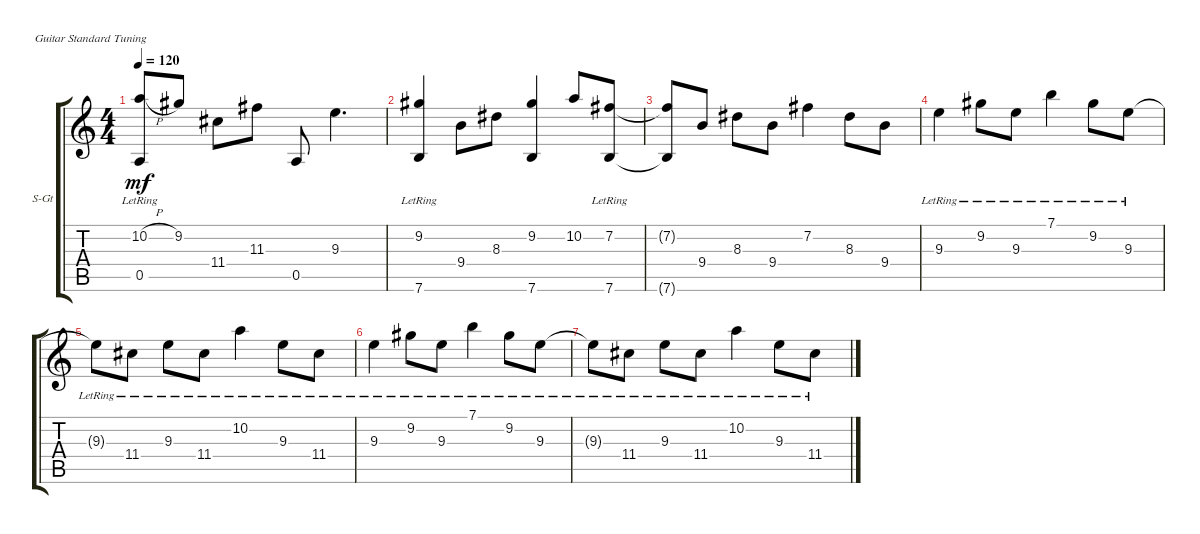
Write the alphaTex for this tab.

\defaultSystemsLayout 4
\bracketExtendMode groupsimilarinstruments
\firstSystemTrackNameOrientation horizontal
\otherSystemsTrackNameOrientation horizontal
\track ("Steel Guitar" "S-Gt") {instrument acousticguitarsteel}
\staff {score tabs}
\tuning (E4 B3 G3 D3 A2 E2)
\ts (4 4)
\tempo 120
\clef g2
\ks c
(10.2{h lr} 0.5{lr}).8{dy mf} 9.2.8 11.4.8 11.3.8 0.5.8 9.3.4{d} |
(7.6{lr} 9.2{lr}).4 9.4.8 8.3.8 (9.2 7.6).4 10.2.8 (7.2{lr} 7.6{lr}).8 |
(7.6{t} 7.2{t}).8 9.4.8 8.3.8 9.4.8 7.2.4 8.3.8 9.4.8 |
9.3{lr}.4 9.2{lr}.8 9.3{lr}.8 7.1{lr}.4 9.2{lr}.8 9.3{lr}.8 |
9.3{lr t}.8 11.4{lr}.8 9.3{lr}.8 11.4{lr}.8 10.2{lr}.4 9.3{lr}.8 11.4{lr}.8 |
9.3{lr}.4 9.2{lr}.8 9.3{lr}.8 7.1{lr}.4 9.2{lr}.8 9.3{lr}.8 |
9.3{lr t}.8 11.4{lr}.8 9.3{lr}.8 11.4{lr}.8 10.2{lr}.4 9.3{lr}.8 11.4{lr}.8
